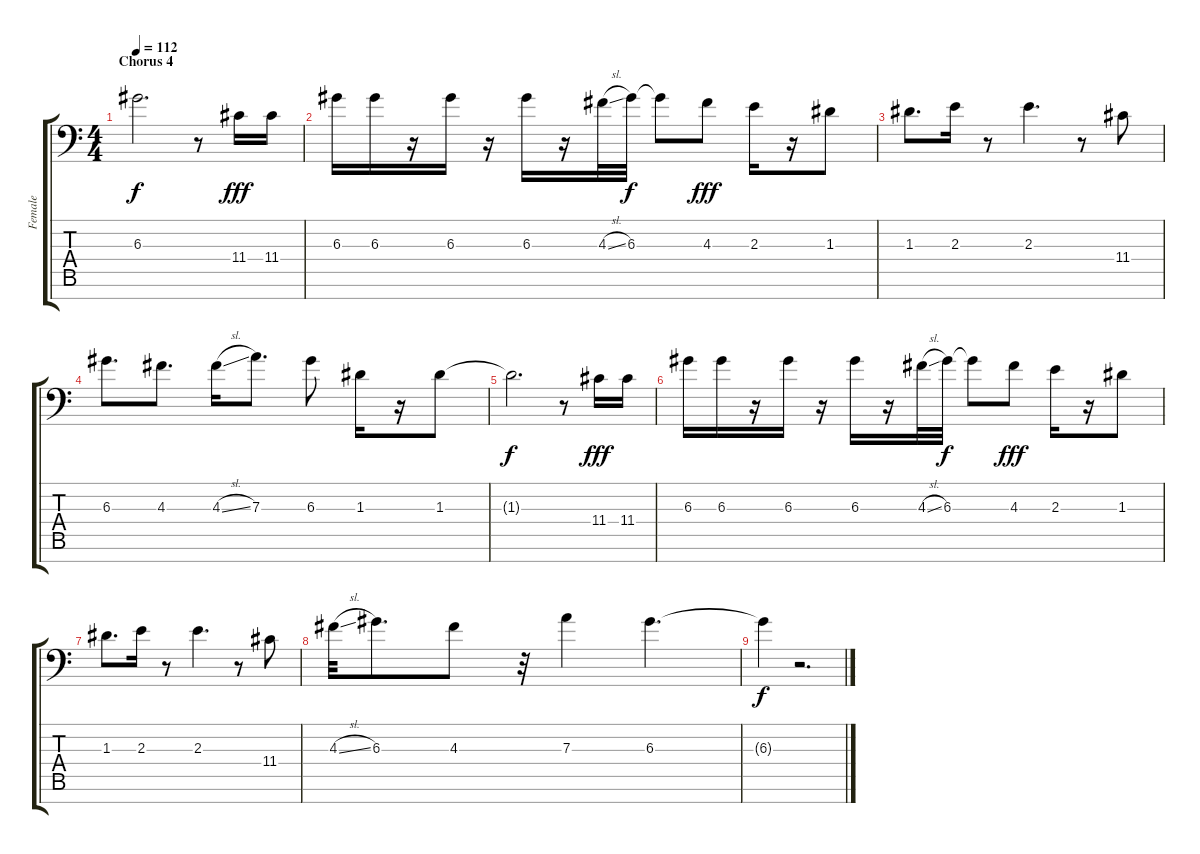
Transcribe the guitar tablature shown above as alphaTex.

\track ("Female" "Female") {instrument flute}
\staff {score tabs}
\tuning (D6 D5 D4 D3 D2 D1 D0) {hide}
\ts (4 4)
\section ("" "Chorus 4")
\tempo 112
\clef f4
\ks c
6.3{t}.2{d dy f} r.8 11.4.16{dy fff} 11.4.16 |
6.3.16 6.3.16 r.16 6.3.16 r.16 6.3.16 r.16 4.3{sl}.32 6.3.32{dy f} 6.3{t}.8 4.3.8{dy fff} 2.3.16 r.16 1.3.8 |
1.3.8{d} 2.3.16 r.8 2.3.4{d} r.8 11.4.8 |
6.3.8{d} 4.3.8{d} 4.3{sl}.16 7.3.8{d} 6.3.8 1.3.16 r.16 1.3.8 |
1.3{t}.2{d dy f} r.8 11.4.16{dy fff} 11.4.16 |
6.3.16 6.3.16 r.16 6.3.16 r.16 6.3.16 r.16 4.3{sl}.32 6.3.32{dy f} 6.3{t}.8 4.3.8{dy fff} 2.3.16 r.16 1.3.8 |
1.3.8{d} 2.3.16 r.8 2.3.4{d} r.8 11.4.8 |
4.3{sl}.32 6.3.8{d} 4.3.8 r.32 7.3.4 6.3.4{d} |
6.3{t}.4{dy f} r.2{d}
